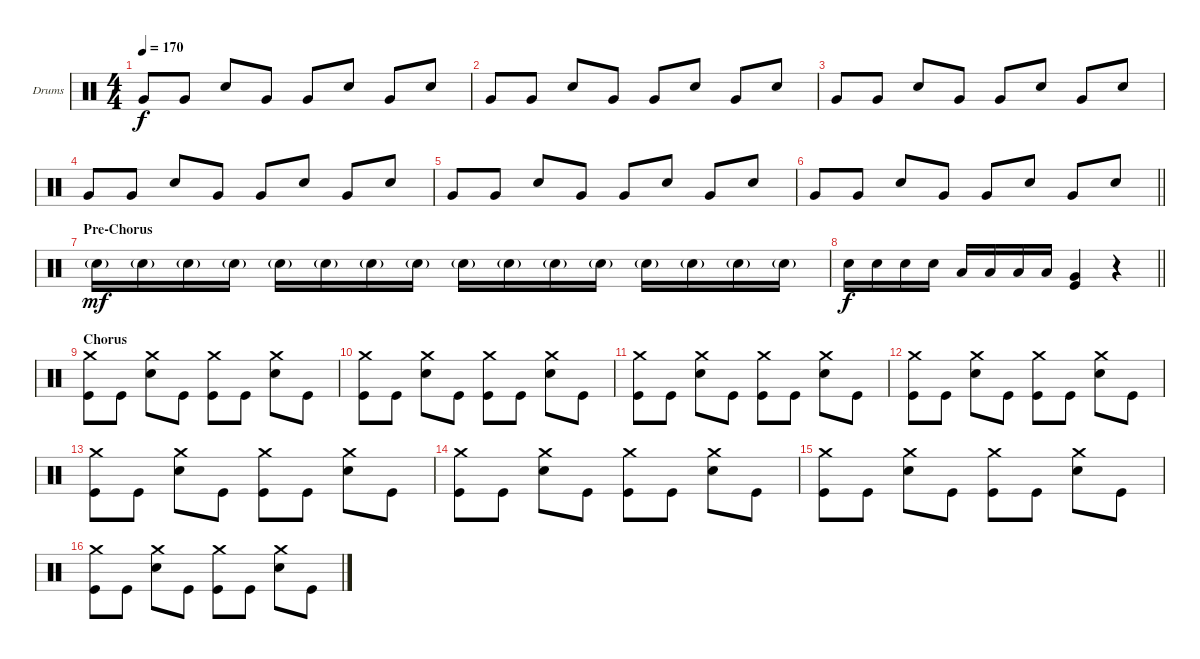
\bracketExtendMode groupsimilarinstruments
\firstSystemTrackNameOrientation horizontal
\otherSystemsTrackNameOrientation horizontal
\track ("Drumkit" "Drums") {instrument percussion}
\staff {score}
\articulation defaults
\ts (4 4)
\tempo 170
\clef neutral
\ks c "Very Low Tom (hit)".8{dy f} "Very Low Tom (hit)".8 "Snare (hit) 2".8 "Very Low Tom (hit)".8 "Very Low Tom (hit)".8 "Snare (hit) 2".8 "Very Low Tom (hit)".8 "Snare (hit) 2".8
|
"Very Low Tom (hit)".8 "Very Low Tom (hit)".8 "Snare (hit) 2".8 "Very Low Tom (hit)".8 "Very Low Tom (hit)".8 "Snare (hit) 2".8 "Very Low Tom (hit)".8 "Snare (hit) 2".8 |
"Very Low Tom (hit)".8 "Very Low Tom (hit)".8 "Snare (hit) 2".8 "Very Low Tom (hit)".8 "Very Low Tom (hit)".8 "Snare (hit) 2".8 "Very Low Tom (hit)".8 "Snare (hit) 2".8 |
"Very Low Tom (hit)".8 "Very Low Tom (hit)".8 "Snare (hit) 2".8 "Very Low Tom (hit)".8 "Very Low Tom (hit)".8 "Snare (hit) 2".8 "Very Low Tom (hit)".8 "Snare (hit) 2".8 |
"Very Low Tom (hit)".8 "Very Low Tom (hit)".8 "Snare (hit) 2".8 "Very Low Tom (hit)".8 "Very Low Tom (hit)".8 "Snare (hit) 2".8 "Very Low Tom (hit)".8 "Snare (hit) 2".8 |
\barLineRight lightlight "Very Low Tom (hit)".8 "Very Low Tom (hit)".8 "Snare (hit) 2".8 "Very Low Tom (hit)".8 "Very Low Tom (hit)".8 "Snare (hit) 2".8 "Very Low Tom (hit)".8 "Snare (hit) 2".8
|
\section ("" "Pre-Chorus")
"Snare (hit) 2"{g}.16{dy mf} "Snare (hit) 2"{g}.16 "Snare (hit) 2"{g}.16 "Snare (hit) 2"{g}.16 "Snare (hit) 2"{g}.16 "Snare (hit) 2"{g}.16 "Snare (hit) 2"{g}.16 "Snare (hit) 2"{g}.16 "Snare (hit) 2"{g}.16 "Snare (hit) 2"{g}.16 "Snare (hit) 2"{g}.16 "Snare (hit) 2"{g}.16 "Snare (hit) 2"{g}.16 "Snare (hit) 2"{g}.16 "Snare (hit) 2"{g}.16 "Snare (hit) 2"{g}.16 |
\barLineRight lightlight "Snare (hit) 2".16{dy f} "Snare (hit) 2".16 "Snare (hit) 2".16 "Snare (hit) 2".16 "Low Tom (hit)".16 "Low Tom (hit)".16 "Low Tom (hit)".16 "Low Tom (hit)".16
("Very Low Tom (hit)" "Kick (hit)").4 r.4 |
\section ("" "Chorus")
("Crash medium (hit)" "Kick (hit)").8 "Kick (hit)".8 ("Crash medium (hit)" "Snare (hit) 2").8 "Kick (hit)".8 ("Crash medium (hit)" "Kick (hit)").8 "Kick (hit)".8 ("Crash medium (hit)" "Snare (hit) 2").8 "Kick (hit)".8 |
("Crash medium (hit)" "Kick (hit)").8 "Kick (hit)".8 ("Crash medium (hit)" "Snare (hit) 2").8 "Kick (hit)".8 ("Crash medium (hit)" "Kick (hit)").8 "Kick (hit)".8 ("Crash medium (hit)" "Snare (hit) 2").8 "Kick (hit)".8 |
("Crash medium (hit)" "Kick (hit)").8 "Kick (hit)".8 ("Crash medium (hit)" "Snare (hit) 2").8 "Kick (hit)".8 ("Crash medium (hit)" "Kick (hit)").8 "Kick (hit)".8 ("Crash medium (hit)" "Snare (hit) 2").8 "Kick (hit)".8 |
("Crash medium (hit)" "Kick (hit)").8 "Kick (hit)".8 ("Crash medium (hit)" "Snare (hit) 2").8 "Kick (hit)".8 ("Crash medium (hit)" "Kick (hit)").8 "Kick (hit)".8 ("Crash medium (hit)" "Snare (hit) 2").8 "Kick (hit)".8 |
("Crash medium (hit)" "Kick (hit)").8 "Kick (hit)".8 ("Crash medium (hit)" "Snare (hit) 2").8 "Kick (hit)".8 ("Crash medium (hit)" "Kick (hit)").8 "Kick (hit)".8 ("Crash medium (hit)" "Snare (hit) 2").8 "Kick (hit)".8 |
("Crash medium (hit)" "Kick (hit)").8 "Kick (hit)".8 ("Crash medium (hit)" "Snare (hit) 2").8 "Kick (hit)".8 ("Crash medium (hit)" "Kick (hit)").8 "Kick (hit)".8 ("Crash medium (hit)" "Snare (hit) 2").8 "Kick (hit)".8 |
("Crash medium (hit)" "Kick (hit)").8 "Kick (hit)".8 ("Crash medium (hit)" "Snare (hit) 2").8 "Kick (hit)".8 ("Crash medium (hit)" "Kick (hit)").8 "Kick (hit)".8 ("Crash medium (hit)" "Snare (hit) 2").8 "Kick (hit)".8 |
("Crash medium (hit)" "Kick (hit)").8 "Kick (hit)".8 ("Crash medium (hit)" "Snare (hit) 2").8 "Kick (hit)".8 ("Crash medium (hit)" "Kick (hit)").8 "Kick (hit)".8 ("Crash medium (hit)" "Snare (hit) 2").8 "Kick (hit)".8
